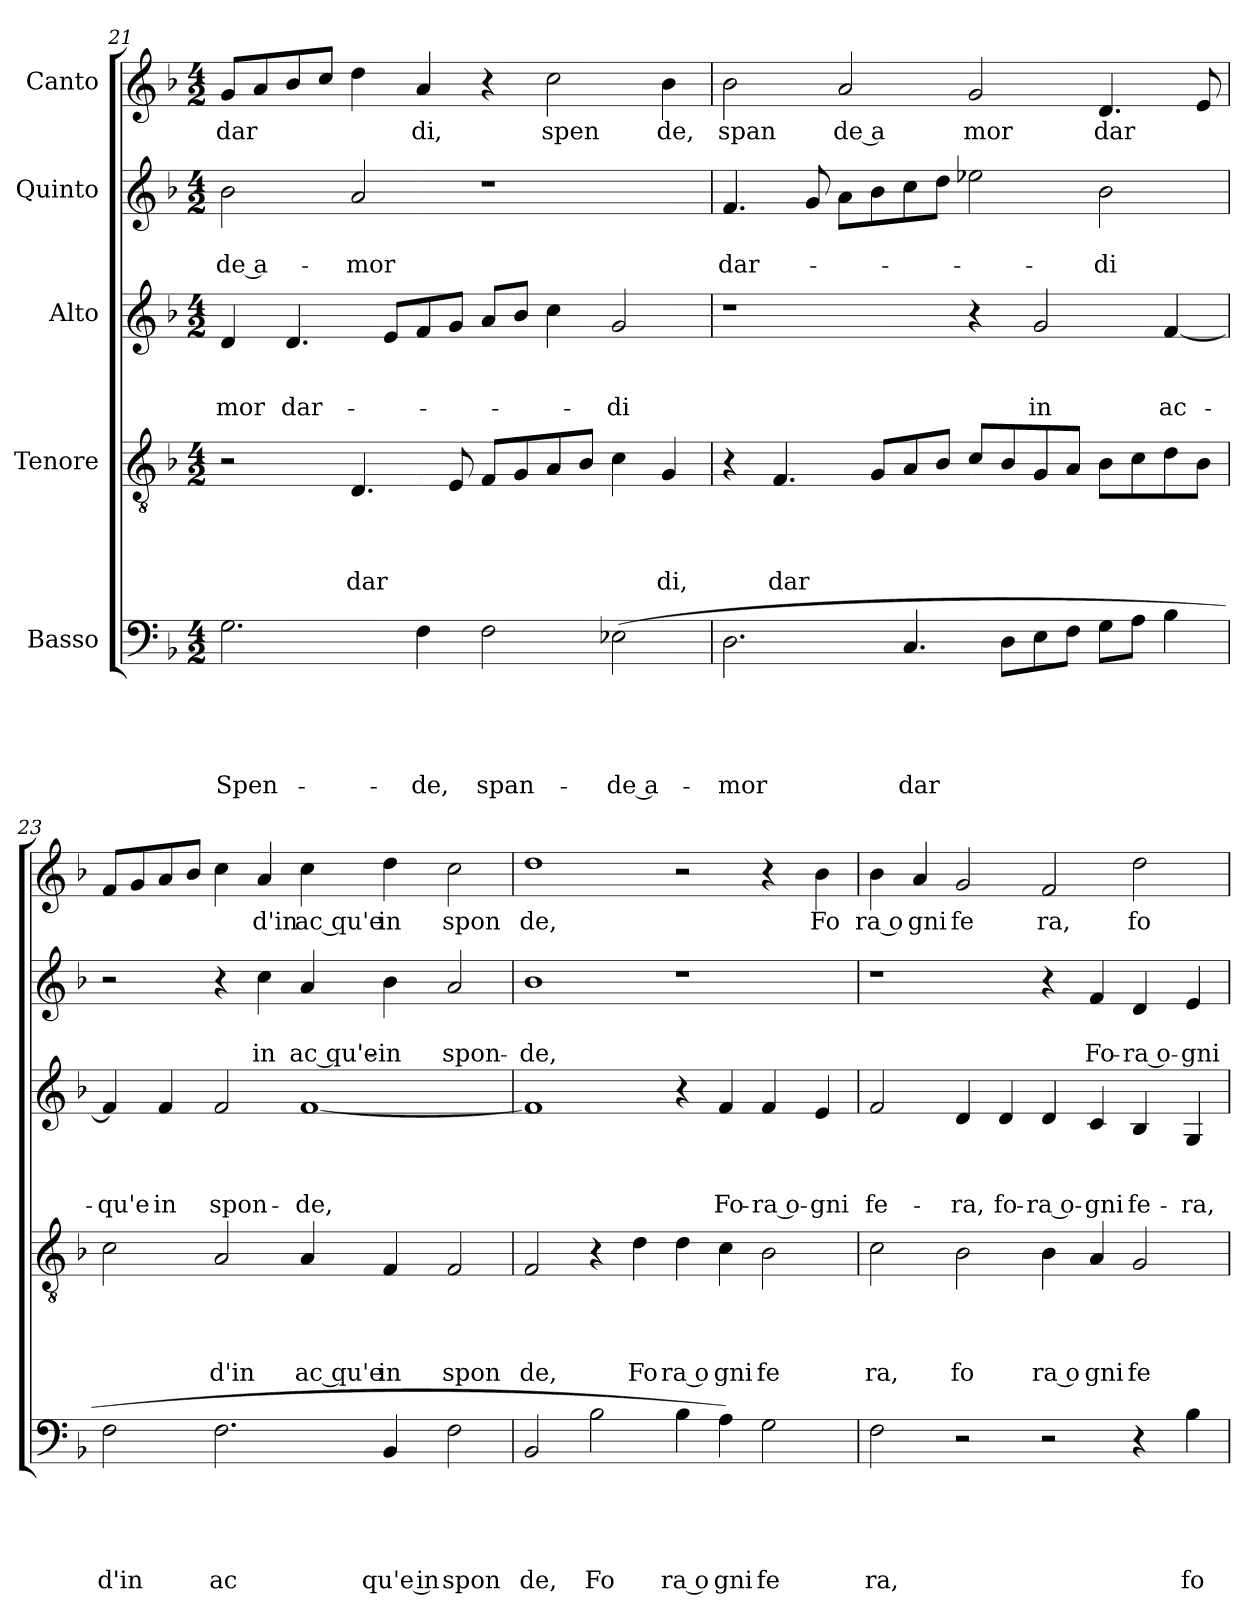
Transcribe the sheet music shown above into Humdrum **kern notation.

**kern	**text	**text	**text	**text	**text	**kern	**text	**text	**text	**text	**kern	**text	**text	**text	**kern	**text	**text	**kern	**text
*part5	*part5	*part5	*part5	*part5	*part5	*part4	*part4	*part4	*part4	*part4	*part3	*part3	*part3	*part3	*part2	*part2	*part2	*part1	*part1
*staff5	*staff5	*staff5	*staff5	*staff5	*staff5	*staff4	*staff4	*staff4	*staff4	*staff4	*staff3	*staff3	*staff3	*staff3	*staff2	*staff2	*staff2	*staff1	*staff1
*I"Basso	*	*	*	*	*	*I"Tenore	*	*	*	*	*I"Alto	*	*	*	*I"Quinto	*	*	*I"Canto	*
*clefF4	*	*	*	*	*	*clefGv2	*	*	*	*	*clefG2	*	*	*	*clefG2	*	*	*clefG2	*
*ITrd1c2	*	*	*	*	*	*	*	*	*	*	*	*	*	*	*	*	*	*	*
*k[b-e-a-]	*	*	*	*	*	*k[b-]	*	*	*	*	*k[b-]	*	*	*	*k[b-]	*	*	*k[b-]	*
*E-:	*	*	*	*	*	*F:	*	*	*	*	*F:	*	*	*	*F:	*	*	*F:	*
*M4/2	*	*	*	*	*	*M4/2	*	*	*	*	*M4/2	*	*	*	*M4/2	*	*	*M4/2	*
=21	=21	=21	=21	=21	=21	=21	=21	=21	=21	=21	=21	=21	=21	=21	=21	=21	=21	=21	=21
!	!	!	!	!	!LO:LY:b	!	!	!	!	!	!	!	!	!LO:LY:b	!	!	!LO:LY:b:rj	!	!LO:LY:b
2.F\	.	.	.	.	Spen-	2r	.	.	.	.	4d/	.	.	-mor	2b-\	.	-de a-	8g/L	dar
.	.	.	.	.	.	.	.	.	.	.	.	.	.	.	.	.	.	8a/	.
!	!	!	!	!	!	!	!	!	!	!	!	!	!	!LO:LY:b	!	!	!	!	!
.	.	.	.	.	.	.	.	.	.	.	4.d/	.	.	dar-	.	.	.	8b-/	.
.	.	.	.	.	.	.	.	.	.	.	.	.	.	.	.	.	.	8cc/J	.
!	!	!	!	!	!	!	!	!	!	!LO:LY:b	!	!	!	!	!	!	!LO:LY:b	!	!
.	.	.	.	.	.	4.D/	.	.	.	dar	.	.	.	.	2a/	.	-mor	4dd\	.
.	.	.	.	.	.	.	.	.	.	.	8e/L	.	.	.	.	.	.	.	.
!	!	!	!	!	!LO:LY:b	!	!	!	!	!	!	!	!	!	!	!	!	!	!LO:LY:b
4E-\	.	.	.	.	-de,	.	.	.	.	.	8f/	.	.	.	.	.	.	4a/	di,
.	.	.	.	.	.	8E/	.	.	.	.	8g/J	.	.	.	.	.	.	.	.
!	!	!	!	!	!LO:LY:b	!	!	!	!	!	!	!	!	!	!	!	!	!	!
2E-\	.	.	.	.	span-	8F/L	.	.	.	.	8a/L	.	.	.	1r	.	.	4r	.
.	.	.	.	.	.	8G/	.	.	.	.	8b-/J	.	.	.	.	.	.	.	.
!	!	!	!	!	!	!	!	!	!	!	!	!	!	!	!	!	!	!	!LO:LY:b
.	.	.	.	.	.	8A/	.	.	.	.	4cc\	.	.	.	.	.	.	2cc\	spen
.	.	.	.	.	.	8B-/J	.	.	.	.	.	.	.	.	.	.	.	.	.
!	!	!	!	!	!LO:LY:b:rj	!	!	!	!	!	!	!	!	!LO:LY:b	!	!	!	!	!
(<2D-X\	.	.	.	.	-de a-	4c\	.	.	.	.	2g/	.	.	-di	.	.	.	.	.
!	!	!	!	!	!	!	!	!	!	!LO:LY:b	!	!	!	!	!	!	!	!	!LO:LY:b
.	.	.	.	.	.	4G/	.	.	.	di,	.	.	.	.	.	.	.	4b-\	de,
!!LO:PB:g=z
=22	=22	=22	=22	=22	=22	=22	=22	=22	=22	=22	=22	=22	=22	=22	=22	=22	=22	=22	=22
!	!	!	!	!	!LO:LY:b	!	!	!	!	!	!	!	!	!	!	!	!LO:LY:b	!	!LO:LY:b
2.C\	.	.	.	.	-mor	4r	.	.	.	.	1r	.	.	.	4.f/	.	dar-	2b-\	span
!	!	!	!	!	!	!	!	!	!	!LO:LY:b	!	!	!	!	!	!	!	!	!
.	.	.	.	.	.	4.F/	.	.	.	dar	.	.	.	.	.	.	.	.	.
.	.	.	.	.	.	.	.	.	.	.	.	.	.	.	8g/	.	.	.	.
!	!	!	!	!	!	!	!	!	!	!	!	!	!	!	!	!	!	!	!LO:LY:b:rj
.	.	.	.	.	.	.	.	.	.	.	.	.	.	.	8a\L	.	.	2a/	de a
.	.	.	.	.	.	8G/L	.	.	.	.	.	.	.	.	8b-\	.	.	.	.
!	!	!	!	!	!LO:LY:b	!	!	!	!	!	!	!	!	!	!	!	!	!	!
4.BB-/	.	.	.	.	dar	8A/	.	.	.	.	.	.	.	.	8cc\	.	.	.	.
.	.	.	.	.	.	8B-/J	.	.	.	.	.	.	.	.	8dd\J	.	.	.	.
!	!	!	!	!	!	!	!	!	!	!	!	!	!	!	!	!	!	!	!LO:LY:b
.	.	.	.	.	.	8c/L	.	.	.	.	4r	.	.	.	2ee-X\	.	.	2g/	mor
8C\L	.	.	.	.	.	8B-/	.	.	.	.	.	.	.	.	.	.	.	.	.
!	!	!	!	!	!	!	!	!	!	!	!	!	!	!LO:LY:b	!	!	!	!	!
8D\	.	.	.	.	.	8G/	.	.	.	.	2g/	.	.	in	.	.	.	.	.
8E-\J	.	.	.	.	.	8A/J	.	.	.	.	.	.	.	.	.	.	.	.	.
!	!	!	!	!	!	!	!	!	!	!	!	!	!	!	!	!	!LO:LY:b	!	!LO:LY:b
8F\L	.	.	.	.	.	8B-\L	.	.	.	.	.	.	.	.	2b-\	.	-di	4.d/	dar
8G\J	.	.	.	.	.	8c\	.	.	.	.	.	.	.	.	.	.	.	.	.
!	!	!	!	!	!	!	!	!	!	!	!	!	!	!LO:LY:b	!	!	!	!	!
4A-\	.	.	.	.	.	8d\	.	.	.	.	[<4f/	.	.	ac-	.	.	.	.	.
.	.	.	.	.	.	8B-\J	.	.	.	.	.	.	.	.	.	.	.	8e/	.
=23	=23	=23	=23	=23	=23	=23	=23	=23	=23	=23	=23	=23	=23	=23	=23	=23	=23	=23	=23
!	!	!	!	!	!LO:LY:b	!	!	!	!	!	!	!	!	!LO:LY:b	!	!	!	!	!
2E-\	.	.	.	.	d'in	2c\	.	.	.	.	4f/]	.	.	-qu'e	2r	.	.	8f/L	.
.	.	.	.	.	.	.	.	.	.	.	.	.	.	.	.	.	.	8g/	.
!	!	!	!	!	!	!	!	!	!	!	!	!	!	!LO:LY:b	!	!	!	!	!
.	.	.	.	.	.	.	.	.	.	.	4f/	.	.	in	.	.	.	8a/	.
.	.	.	.	.	.	.	.	.	.	.	.	.	.	.	.	.	.	8b-/J	.
!	!	!	!	!	!LO:LY:b	!	!	!	!	!LO:LY:b	!	!	!	!LO:LY:b	!	!	!	!	!
2.E-\	.	.	.	.	ac	2A/	.	.	.	d'in	2f/	.	.	spon-	4r	.	.	4cc\	.
!	!	!	!	!	!	!	!	!	!	!	!	!	!	!	!	!	!LO:LY:b	!	!LO:LY:b
.	.	.	.	.	.	.	.	.	.	.	.	.	.	.	4cc\	.	in	4a/	d'in
!	!	!	!	!	!	!	!	!	!	!LO:LY:b	!	!	!	!LO:LY:b	!	!	!LO:LY:b	!	!LO:LY:b
.	.	.	.	.	.	4A/	.	.	.	ac qu'e	[<1f	.	.	-de,	4a/	.	ac qu'e-	4cc\	ac qu'e
!	!	!	!	!	!LO:LY:b:rj	!	!	!	!	!LO:LY:b	!	!	!	!	!	!	!LO:LY:b	!	!LO:LY:b
4AA-/	.	.	.	.	qu'e in	4F/	.	.	.	in	.	.	.	.	4b-\	.	-in	4dd\	in
!	!	!	!	!	!LO:LY:b	!	!	!	!	!LO:LY:b	!	!	!	!	!	!	!LO:LY:b	!	!LO:LY:b
2E-\	.	.	.	.	spon	2F/	.	.	.	spon	.	.	.	.	2a/	.	spon-	2cc\	spon
=24	=24	=24	=24	=24	=24	=24	=24	=24	=24	=24	=24	=24	=24	=24	=24	=24	=24	=24	=24
!	!	!	!	!	!LO:LY:b	!	!	!	!	!LO:LY:b	!	!	!	!	!	!	!LO:LY:b	!	!LO:LY:b
2AA-/	.	.	.	.	de,	2F/	.	.	.	de,	1f]	.	.	.	1b-	.	-de,	1dd	de,
!	!	!	!	!	!LO:LY:b	!	!	!	!	!	!	!	!	!	!	!	!	!	!
2A-\	.	.	.	.	Fo	4r	.	.	.	.	.	.	.	.	.	.	.	.	.
!	!	!	!	!	!	!	!	!	!	!LO:LY:b	!	!	!	!	!	!	!	!	!
.	.	.	.	.	.	4d\	.	.	.	Fo	.	.	.	.	.	.	.	.	.
!	!	!	!	!	!LO:LY:b:rj	!	!	!	!	!LO:LY:b:rj	!	!	!	!	!	!	!	!	!
4A-\	.	.	.	.	ra o	4d\	.	.	.	ra o	4r	.	.	.	1r	.	.	2r	.
!	!	!	!	!	!LO:LY:b	!	!	!	!	!LO:LY:b	!	!	!	!LO:LY:b	!	!	!	!	!
4G\)	.	.	.	.	gni	4c\	.	.	.	gni	4f/	.	.	Fo-	.	.	.	.	.
!	!	!	!	!	!LO:LY:b	!	!	!	!	!LO:LY:b	!	!	!	!LO:LY:b:rj	!	!	!	!	!
2F\	.	.	.	.	fe	2B-\	.	.	.	fe	4f/	.	.	-ra o-	.	.	.	4r	.
!	!	!	!	!	!	!	!	!	!	!	!	!	!	!LO:LY:b	!	!	!	!	!LO:LY:b
.	.	.	.	.	.	.	.	.	.	.	4e/	.	.	-gni	.	.	.	4b-\	Fo
=25	=25	=25	=25	=25	=25	=25	=25	=25	=25	=25	=25	=25	=25	=25	=25	=25	=25	=25	=25
!	!	!	!	!	!LO:LY:b	!	!	!	!	!LO:LY:b	!	!	!	!LO:LY:b	!	!	!	!	!LO:LY:b:rj
2E-\	.	.	.	.	ra,	2c\	.	.	.	ra,	2f/	.	.	fe-	1r	.	.	4b-\	ra o
!	!	!	!	!	!	!	!	!	!	!	!	!	!	!	!	!	!	!	!LO:LY:b
.	.	.	.	.	.	.	.	.	.	.	.	.	.	.	.	.	.	4a/	gni
!	!	!	!	!	!	!	!	!	!	!LO:LY:b	!	!	!	!LO:LY:b	!	!	!	!	!LO:LY:b
2r	.	.	.	.	.	2B-\	.	.	.	fo	4d/	.	.	-ra,	.	.	.	2g/	fe
!	!	!	!	!	!	!	!	!	!	!	!	!	!	!LO:LY:b	!	!	!	!	!
.	.	.	.	.	.	.	.	.	.	.	4d/	.	.	fo-	.	.	.	.	.
!	!	!	!	!	!	!	!	!	!	!LO:LY:b:rj	!	!	!	!LO:LY:b:rj	!	!	!	!	!LO:LY:b
2r	.	.	.	.	.	4B-\	.	.	.	ra o	4d/	.	.	-ra o-	4r	.	.	2f/	ra,
!	!	!	!	!	!	!	!	!	!	!LO:LY:b	!	!	!	!LO:LY:b	!	!	!LO:LY:b	!	!
.	.	.	.	.	.	4A/	.	.	.	gni	4c/	.	.	-gni	4f/	.	Fo-	.	.
!	!	!	!	!	!	!	!	!	!	!LO:LY:b	!	!	!	!LO:LY:b	!	!	!LO:LY:b:rj	!	!LO:LY:b
4r	.	.	.	.	.	2G/	.	.	.	fe	4B-/	.	.	fe-	4d/	.	-ra o-	2dd\	fo
!	!	!	!	!	!LO:LY:b	!	!	!	!	!	!	!	!	!LO:LY:b	!	!	!LO:LY:b	!	!
4A-\	.	.	.	.	fo	.	.	.	.	.	4G/	.	.	-ra,	4e/	.	-gni	.	.
=	=	=	=	=	=	=	=	=	=	=	=	=	=	=	=	=	=	=	=
*-	*-	*-	*-	*-	*-	*-	*-	*-	*-	*-	*-	*-	*-	*-	*-	*-	*-	*-	*-
